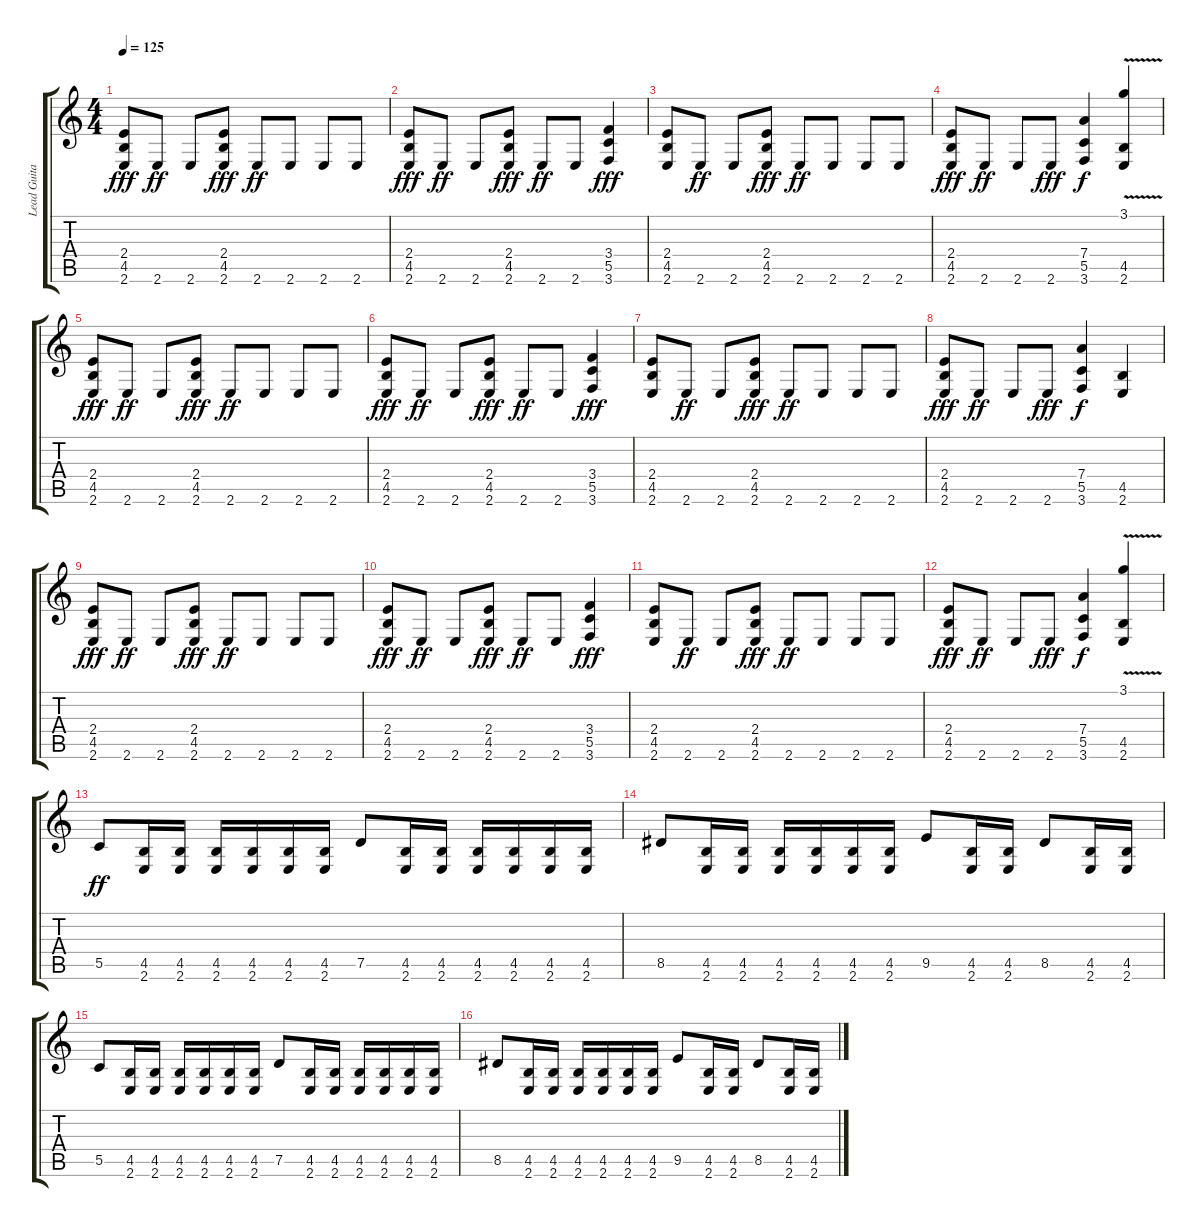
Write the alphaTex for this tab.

\track ("Lead Guitar" "Lead Guita") {instrument overdrivenguitar}
\staff {score tabs}
\tuning (E4 B3 G3 D3 G2 D2) {hide}
\ts (4 4)
\tempo 125
\clef g2
\ks c
(2.4 4.5 2.6).8{dy fff} 2.6.8{dy ff} 2.6.8 (2.4 4.5 2.6).8{dy fff} 2.6.8{dy ff} 2.6.8 2.6.8 2.6.8 |
(2.4 4.5 2.6).8{dy fff} 2.6.8{dy ff} 2.6.8 (2.4 4.5 2.6).8{dy fff} 2.6.8{dy ff} 2.6.8 (3.4 5.5 3.6).4{dy fff} |
(2.4 4.5 2.6).8 2.6.8{dy ff} 2.6.8 (2.4 4.5 2.6).8{dy fff} 2.6.8{dy ff} 2.6.8 2.6.8 2.6.8 |
(2.4 4.5 2.6).8{dy fff} 2.6.8{dy ff} 2.6.8 2.6.8{dy fff} (7.4 5.5 3.6).4{dy f} (3.1{v} 4.5{v} 2.6{v}).4 |
(2.4 4.5 2.6).8{dy fff} 2.6.8{dy ff} 2.6.8 (2.4 4.5 2.6).8{dy fff} 2.6.8{dy ff} 2.6.8 2.6.8 2.6.8 |
(2.4 4.5 2.6).8{dy fff} 2.6.8{dy ff} 2.6.8 (2.4 4.5 2.6).8{dy fff} 2.6.8{dy ff} 2.6.8 (3.4 5.5 3.6).4{dy fff} |
(2.4 4.5 2.6).8 2.6.8{dy ff} 2.6.8 (2.4 4.5 2.6).8{dy fff} 2.6.8{dy ff} 2.6.8 2.6.8 2.6.8 |
(2.4 4.5 2.6).8{dy fff} 2.6.8{dy ff} 2.6.8 2.6.8{dy fff} (7.4 5.5 3.6).4{dy f} (4.5 2.6).4 |
(2.4 4.5 2.6).8{dy fff} 2.6.8{dy ff} 2.6.8 (2.4 4.5 2.6).8{dy fff} 2.6.8{dy ff} 2.6.8 2.6.8 2.6.8 |
(2.4 4.5 2.6).8{dy fff} 2.6.8{dy ff} 2.6.8 (2.4 4.5 2.6).8{dy fff} 2.6.8{dy ff} 2.6.8 (3.4 5.5 3.6).4{dy fff} |
(2.4 4.5 2.6).8 2.6.8{dy ff} 2.6.8 (2.4 4.5 2.6).8{dy fff} 2.6.8{dy ff} 2.6.8 2.6.8 2.6.8 |
(2.4 4.5 2.6).8{dy fff} 2.6.8{dy ff} 2.6.8 2.6.8{dy fff} (7.4 5.5 3.6).4{dy f} (3.1{v} 4.5{v} 2.6{v}).4 |
5.5.8{dy ff} (4.5 2.6).16 (4.5 2.6).16 (4.5 2.6).16 (4.5 2.6).16 (4.5 2.6).16 (4.5 2.6).16 7.5.8 (4.5 2.6).16 (4.5 2.6).16 (4.5 2.6).16 (4.5 2.6).16 (4.5 2.6).16 (4.5 2.6).16 |
8.5.8 (4.5 2.6).16 (4.5 2.6).16 (4.5 2.6).16 (4.5 2.6).16 (4.5 2.6).16 (4.5 2.6).16 9.5.8 (4.5 2.6).16 (4.5 2.6).16 8.5.8 (4.5 2.6).16 (4.5 2.6).16 |
5.5.8 (4.5 2.6).16 (4.5 2.6).16 (4.5 2.6).16 (4.5 2.6).16 (4.5 2.6).16 (4.5 2.6).16 7.5.8 (4.5 2.6).16 (4.5 2.6).16 (4.5 2.6).16 (4.5 2.6).16 (4.5 2.6).16 (4.5 2.6).16 |
8.5.8 (4.5 2.6).16 (4.5 2.6).16 (4.5 2.6).16 (4.5 2.6).16 (4.5 2.6).16 (4.5 2.6).16 9.5.8 (4.5 2.6).16 (4.5 2.6).16 8.5.8 (4.5 2.6).16 (4.5 2.6).16
